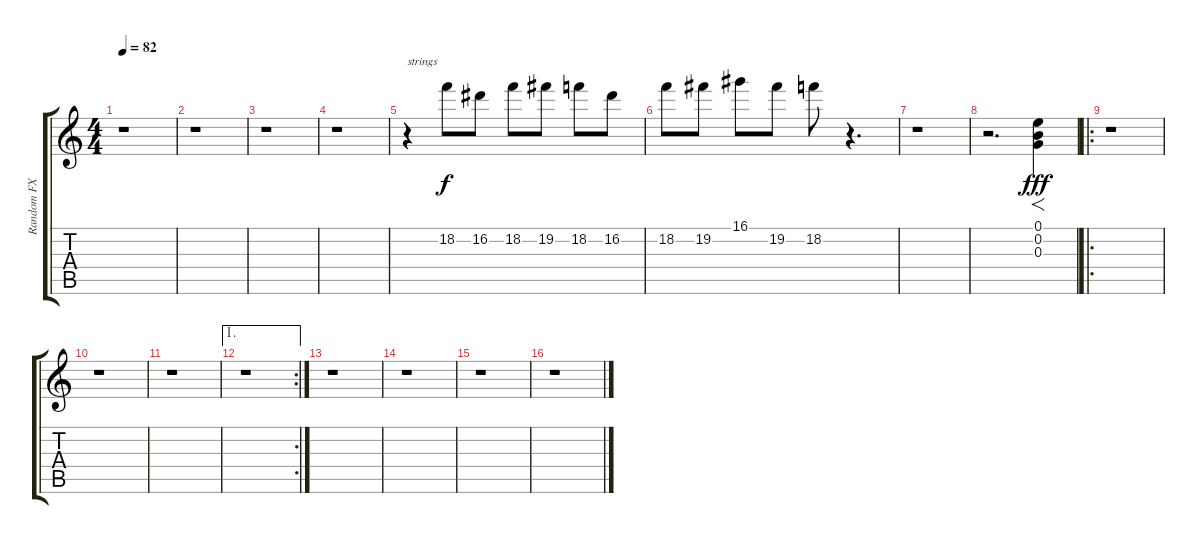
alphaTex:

\track ("Random FX" "Random FX") {instrument acousticguitarnylon}
\staff {score tabs}
\tuning (E4 B3 G3 D3 A2 D2) {hide}
\ts (4 4)
\tempo 82
\clef g2
\ks c
r.1{dy mf} |
r.1 |
r.1 |
r.1 |
r.4{txt "strings" volume 4 instrument stringensemble1} 18.2.8{dy f volume 12} 16.2.8 18.2.8 19.2.8 18.2.8 16.2.8 |
18.2.8 19.2.8 16.1.8{volume 0} 19.2.8 18.2.8 r.4{d} |
r.1 |
r.2{d} (0.1 0.2 0.3).4{f dy fff volume 16 instrument seashore} |
\ro
r.1 |
r.1 |
r.1 |
\ae 1
\rc 2
r.1 |
r.1 |
r.1 |
r.1 |
r.1
